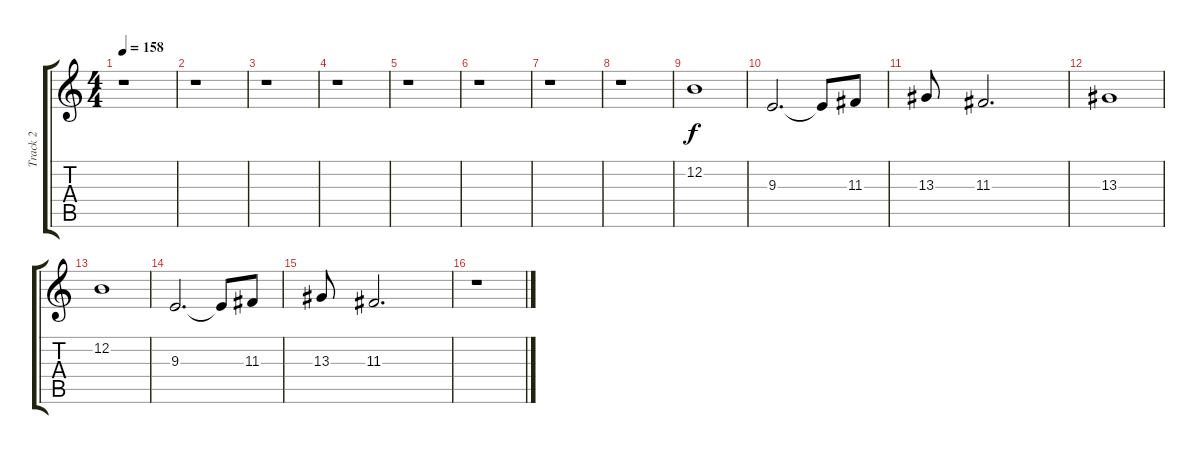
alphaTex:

\track ("Track 2" "Track 2") {instrument acousticgrandpiano}
\staff {score tabs}
\tuning (E4 B3 G3 D3 A2 E2) {hide}
\ts (4 4)
\tempo 158
\clef g2
\ks c
r.1{dy f} |
r.1 |
r.1 |
r.1 |
r.1 |
r.1 |
r.1 |
r.1 |
12.2.1 |
9.3.2{d} 9.3{t}.8 11.3.8 |
13.3.8 11.3.2{d} |
13.3.1 |
12.2.1 |
9.3.2{d} 9.3{t}.8 11.3.8 |
13.3.8 11.3.2{d} |
r.1
